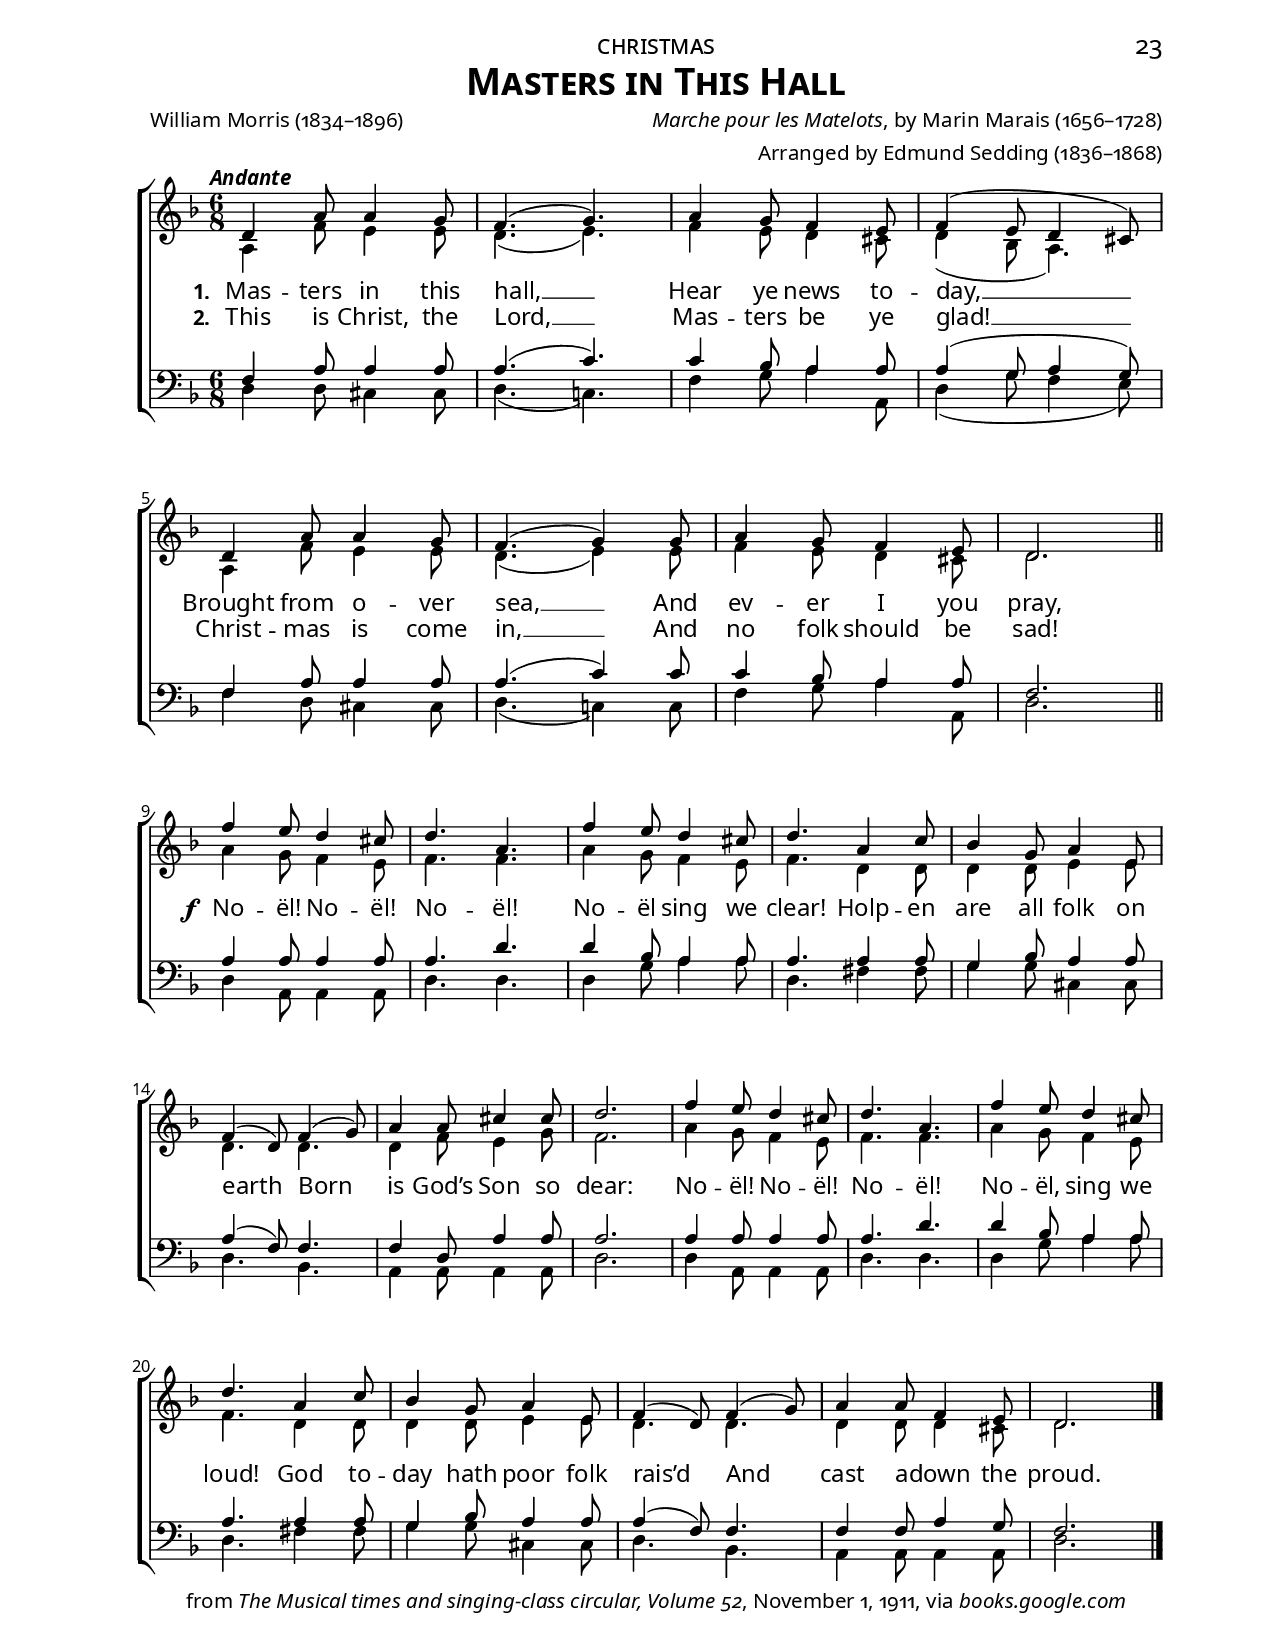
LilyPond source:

\version "2.14.2"
\include "util.ly"
\header {
  title = \markup{\override #'(font-name . "Garamond Premier Pro Semibold"){ \abs-fontsize #18 \smallCapsOldStyle"Masters in This Hall"}}
  poet = \markup\oldStyleNum"William Morris (1834–1896)"
  composer = \markup\concat{\italic"Marche pour les Matelots" \oldStyleNum", by Marin Marais (1656–1728)"}
  arranger = \markup\oldStyleNum"Arranged by Edmund Sedding (1836–1868)"
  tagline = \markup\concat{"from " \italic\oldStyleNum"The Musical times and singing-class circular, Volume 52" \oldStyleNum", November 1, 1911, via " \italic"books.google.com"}
}
\paper {
  paper-height = 11\in
  paper-width = 8.5\in
  indent = 0\in
  %system-system-spacing = #'((basic-distance . 10) (padding . 0))
  system-system-spacing =
    #'((basic-distance . 0)
       (minimum-distance . 0)
       (padding . -5)
       (stretchability . 100))
  ragged-last-bottom = ##f
  ragged-bottom = ##f
  two-sided = ##t
  inner-margin = 1\in
  outer-margin = 0.75\in
  top-margin = 0.26\in
  bottom-margin = 0.25\in
  first-page-number = #023
  print-first-page-number = ##t
  headerLine = \markup{\override #'(font-name . "Garamond Premier Pro") \smallCapsOldStyle"christmas"}
  oddHeaderMarkup = \markup\fill-line{
     \override #'(font-name . "Garamond Premier Pro")\abs-fontsize #12.5
     \combine 
        \fill-line{"" \on-the-fly #print-page-number-check-first
        \oldStylePageNum""
        }
        \fill-line{\headerLine}
  }
  evenHeaderMarkup = \markup {
     \override #'(font-name . "Garamond Premier Pro")\abs-fontsize #12.5
     \combine
        \on-the-fly #print-page-number-check-first
        \oldStylePageNum""
        \fill-line{\headerLine}
  }
}
#(set-global-staff-size 18) \paper{ #(define fonts (make-pango-font-tree "Garamond Premier Pro" "Garamond Premier Pro" "Garamond Premier Pro" (/ 18 20))) }
global = {
  \key f \major
  \time 6/8
  \autoBeamOff
  \override DynamicLineSpanner #'staff-padding = #0.0
  \override DynamicLineSpanner #'Y-extent = #'(-0.2 . 0.2)
}

sopMusic = \relative c' {
  \tempo \markup\italic"Andante"
  d4 a'8 a4 g8 |
  f4.( g) |
  a4 g8 f4 e8 |
  f4( e8 d4 cis8) |
  
  d4 a'8 a4 g8 |
  f4.( g4) g8 |
  a4 g8 f4 e8 |
  d2. \bar"||" \break
  
  \repeat unfold 2 {
    f'4 e8 d4 cis8 |
    d4. a |
    f'4 e8 d4 cis8 |
    d4.a4 c8 |
    
    bes4 g8 a4 e8 |
    f4( d8) f4( g8) |
  }
  \alternative {
    {
      a4 a8 cis4 cis8 |
      d2. |
    }
    {
      a4 a8 f4 e8 |
      d2. \bar"|."
    }
  }
}
sopWords = \lyricmode {
  
}

altoMusic = \relative c' {
  a4 f'8 e4 e8 |
  d4.( e) |
  f4 e8 d4 cis8 |
  d4( bes8 a4.) |
  
  a4 f'8 e4 e8 |
  d4.( e4) e8 |
  f4 e8 d4 cis8 |
  d2.
  
  \repeat unfold 2 {
    a'4 g8 f4 e8 |
    f4. f |
    a4 g8 f4 e8 |
    f4. d4 d8 |
    
    d4 d8 e4 e8 |
    d4. d |
  }
  \alternative {
    {
      d4 f8 e4 g8 |
      f2. |
    }
    {
      d4 d8 d4 cis8 |
      d2. \bar"|."
    }
  }
}
altoWords = {
  \dropLyricsV
  \lyricmode {
    \set stanza = #"1. "
    Mas -- ters in this hall, __
    Hear ye news to -- day, __
    Brought from o -- ver sea, __
    And ev -- er I you pray,
  }
  \set stanza = \markup\dynamic"f "
  \lyricmode{
    \dropLyricsVII
    No -- ël! No -- ël! No -- ël! 
    No -- ël sing we clear! Holp -- en are all folk on earth
    Born is God’s Son so dear:
    
    No -- ël! No -- ël! No -- ël! 
    No -- ël, sing we loud!
    God to -- day hath poor folk rais’d
    And cast a -- down the proud.
  }
}
altoWordsII = \lyricmode {
  \dropLyricsV
%\markup\italic
  \set stanza = #"2. "
  This is Christ, the Lord, __
  Mas -- ters be ye glad! __ 
  Christ -- mas is come in, __
  And no folk should be sad!
}
altoWordsIII = \lyricmode {
  \set stanza = #"3. "
  \set ignoreMelismata = ##t
}
altoWordsIV = \lyricmode {
  \set stanza = #"4. "
  \set ignoreMelismata = ##t
}
altoWordsV = \lyricmode {
  \set stanza = #"5. "
  \set ignoreMelismata = ##t
}
altoWordsVI = \lyricmode {
  \set stanza = #"6. "
  \set ignoreMelismata = ##t
}
tenorMusic = \relative c {
  f4 a8 a4 a8 |
  a4.( c) |
  c4 bes8 a4 a8 |
  a4( g8 a4 g8) |
  
  f4 a8 a4 a8 |
  a4.( c4) c8 |
  c4 bes8 a4 a8 |
  f2.
  
  \repeat unfold 2 {
    a4 a8 a4 a8 |
    a4. d |
    d4 bes8 a4 a8 |
    a4. a4 a8 |
    
    g4 bes8 a4 a8 |
    a4( f8) f4. |
  }
  \alternative {
    {
      f4 d8 a'4 a8 |
      a2. |
    }
    {
      f4 f8 a4 g8 |
      f2. \bar "|."
    }
  }
}
tenorWords = \lyricmode {

}

bassMusic = \relative c{
  d4 d8 cis4 cis8 |
  d4.( c!) |
  f4 g8 a4 a,8 |
  d4( g8 f4 e8) |
  
  f4 d8 cis4 cis8 |
  d4.( c!4) c8 |
  f4 g8 a4 a,8 |
  d2. |
  
  \repeat unfold 2 {
    d4 a8 a4 a8 |
    d4. d |
    d4 g8 a4 a8 |
    d,4. fis4 fis8 |
    
    g4 g8 cis,4 cis8 |
    d4. bes |
  }
  \alternative {
    {
      a4 a8 a4 a8 |
      d2.
    }
    {
      a4 a8 a4 a8 |
      d2. \bar"|."
    }
  }
}

\score {
  <<
   \new ChoirStaff <<
%    \new Lyrics = sopranos \with { \override VerticalAxisGroup #'nonstaff-relatedstaff-spacing = #'((basic-distance . 1)) }
    \new Staff = women <<
      \new Voice = "sopranos" { \voiceOne << \global \sopMusic >> }
      \new Voice = "altos" { \voiceTwo << \global \altoMusic >> }
    >>
    \new Lyrics \with { alignAboveContext = #"women" \override VerticalAxisGroup #'nonstaff-relatedstaff-spacing = #'((basic-distance . 1))} \lyricsto "sopranos" \sopWords
     \new Lyrics = "altosVI"  \with { alignBelowContext = #"women" \override VerticalAxisGroup #'nonstaff-relatedstaff-spacing = #'((basic-distance . 1))} \lyricsto "altos" \altoWordsVI
    \new Lyrics = "altosV"  \with { alignBelowContext = #"women" \override VerticalAxisGroup #'nonstaff-relatedstaff-spacing = #'((basic-distance . 1))} \lyricsto "altos" \altoWordsV
    \new Lyrics = "altosIV"  \with { alignBelowContext = #"women" \override VerticalAxisGroup #'nonstaff-relatedstaff-spacing = #'((basic-distance . 1))} \lyricsto "altos" \altoWordsIV
    \new Lyrics = "altosIII"  \with { alignBelowContext = #"women" \override VerticalAxisGroup #'nonstaff-relatedstaff-spacing = #'((basic-distance . 1))} \lyricsto "altos" \altoWordsIII
    \new Lyrics = "altosII"  \with { alignBelowContext = #"women" \override VerticalAxisGroup #'nonstaff-relatedstaff-spacing = #'((basic-distance . 1))} \lyricsto "sopranos" \altoWordsII
    \new Lyrics = "altos"  \with { alignBelowContext = #"women" \override VerticalAxisGroup #'nonstaff-relatedstaff-spacing = #'((basic-distance . 1))} \lyricsto "sopranos" \altoWords
   \new Staff = men <<
      \clef bass
      \new Voice = "tenors" { \voiceOne << \global \tenorMusic >> }
      \new Voice = "basses" { \voiceTwo << \global \bassMusic >> }
    >>
    \new Lyrics \with { alignAboveContext = #"men" \override VerticalAxisGroup #'nonstaff-relatedstaff-spacing = #'((basic-distance . 1)) } \lyricsto "tenors" \tenorWords
  >>
  >>
  \layout {
  \context {
    \Lyrics
    \override LyricText #'font-size = #1.3
  }
    \context {
      \Score
      %\override SpacingSpanner #'base-shortest-duration = #(ly:make-moment 1 8)
      %\override SpacingSpanner #'common-shortest-duration = #(ly:make-moment 1 4)
    }
    \context {
      % Remove all empty staves
      % \Staff \RemoveEmptyStaves \override VerticalAxisGroup #'remove-first = ##t
    }
    \context {
      \Lyrics
      \override LyricText #'X-offset = #center-on-word
    }
  }
}

